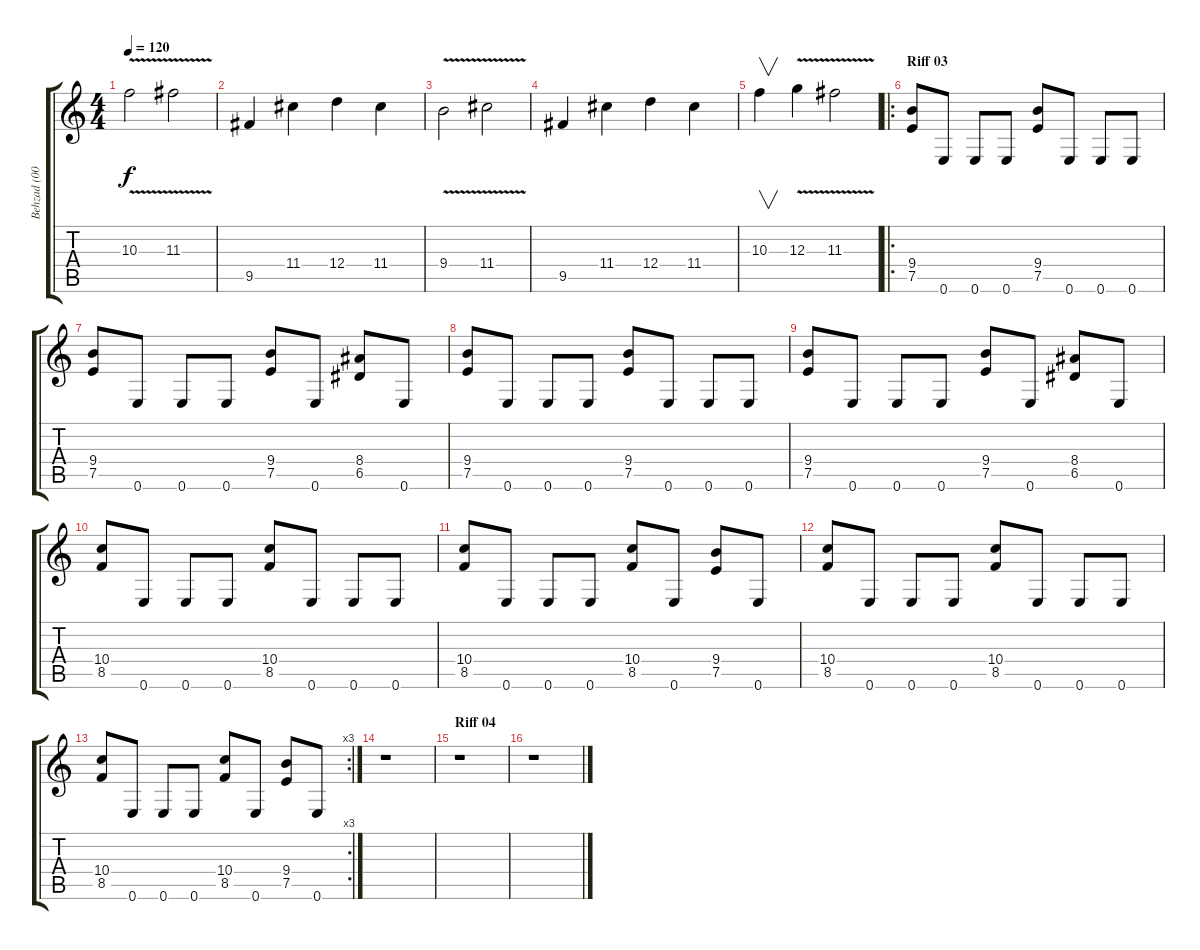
\track ("Behzad (001)" "Behzad (00") {instrument distortionguitar}
\staff {score tabs}
\tuning (E4 B3 G3 D3 A2 E2) {hide}
\ts (4 4)
\tempo 120
\clef g2
\ks c
10.3{v}.2{dy f} 11.3{v}.2 |
9.5.4 11.4.4 12.4.4 11.4.4 |
9.4{v}.2 11.4{v}.2 |
9.5.4 11.4.4 12.4.4 11.4.4 |
10.3.4{v} 12.3{v}.4 11.3{v}.2 |
\ro
\section ("" "Riff 03")
(9.4 7.5).8 0.6.8 0.6.8 0.6.8 (9.4 7.5).8 0.6.8 0.6.8 0.6.8 |
(9.4 7.5).8 0.6.8 0.6.8 0.6.8 (9.4 7.5).8 0.6.8 (8.4 6.5).8 0.6.8 |
(9.4 7.5).8 0.6.8 0.6.8 0.6.8 (9.4 7.5).8 0.6.8 0.6.8 0.6.8 |
(9.4 7.5).8 0.6.8 0.6.8 0.6.8 (9.4 7.5).8 0.6.8 (8.4 6.5).8 0.6.8 |
(10.4 8.5).8 0.6.8 0.6.8 0.6.8 (10.4 8.5).8 0.6.8 0.6.8 0.6.8 |
(10.4 8.5).8 0.6.8 0.6.8 0.6.8 (10.4 8.5).8 0.6.8 (9.4 7.5).8 0.6.8 |
(10.4 8.5).8 0.6.8 0.6.8 0.6.8 (10.4 8.5).8 0.6.8 0.6.8 0.6.8 |
\rc 3
(10.4 8.5).8 0.6.8 0.6.8 0.6.8 (10.4 8.5).8 0.6.8 (9.4 7.5).8 0.6.8 |
r.1 |
\section ("" "Riff 04")
r.1 |
r.1
